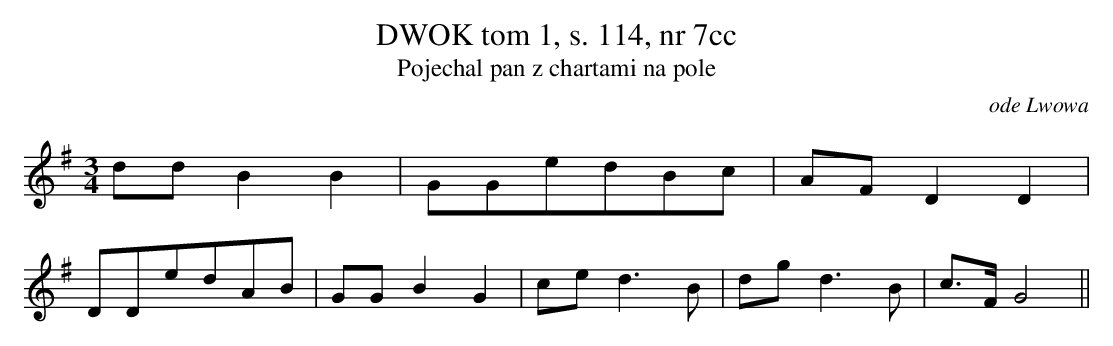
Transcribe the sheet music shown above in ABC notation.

X:1
T:DWOK tom 1, s. 114, nr 7cc
T:Pojechal pan z chartami na pole
O:ode Lwowa
M:3/4
L:1/16
K:G
d2d2B4B4 | G2G2e2d2B2c2 |A2F2D4D4 |
 D2D2e2d2A2B2 |G2G2B4G4 | c2e2d6B2 | d2g2d6B2 | c3FG8||
